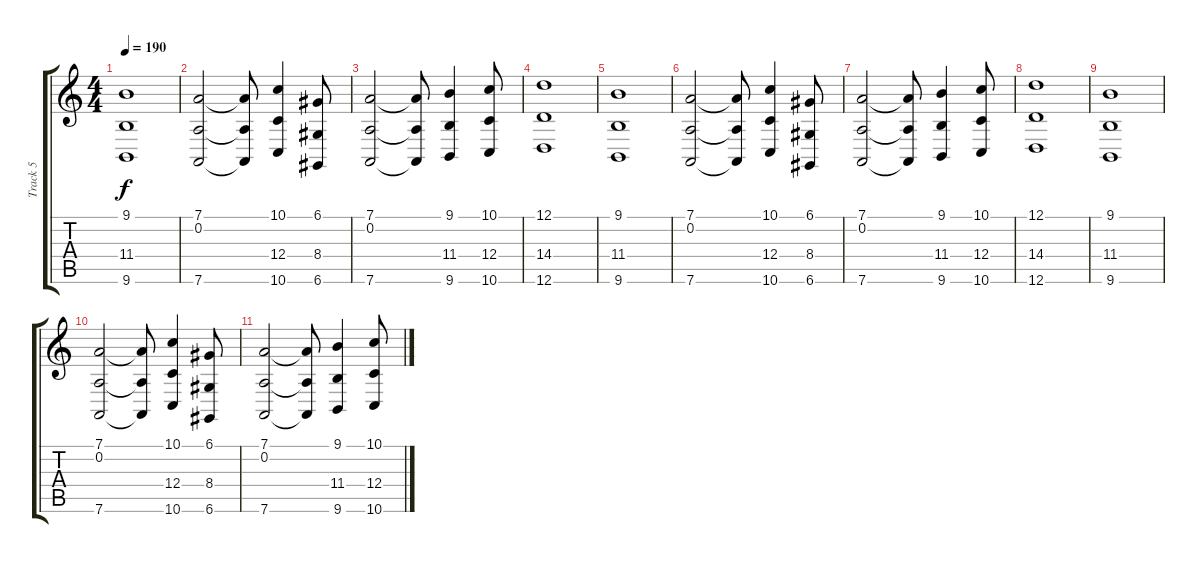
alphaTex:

\track ("Track 5" "Track 5") {instrument stringensemble1}
\staff {score tabs}
\tuning (D4 A3 F3 C3 G2 D2) {hide}
\ts (4 4)
\tempo 190
\clef g2
\ks c
(9.1 11.4 9.6).1{dy f volume 12} |
(7.1 0.2 7.6).2{volume 11} (7.1{t} 0.2{t} 7.6{t}).8 (10.1 12.4 10.6).4 (6.1 8.4 6.6).8 |
(7.1 0.2 7.6).2{volume 10} (7.1{t} 0.2{t} 7.6{t}).8 (9.1 11.4 9.6).4 (10.1 12.4 10.6).8 |
(12.1 14.4 12.6).1{volume 9} |
(9.1 11.4 9.6).1{volume 8} |
(7.1 0.2 7.6).2{volume 8} (7.1{t} 0.2{t} 7.6{t}).8 (10.1 12.4 10.6).4 (6.1 8.4 6.6).8 |
(7.1 0.2 7.6).2{volume 7} (7.1{t} 0.2{t} 7.6{t}).8 (9.1 11.4 9.6).4 (10.1 12.4 10.6).8 |
(12.1 14.4 12.6).1{volume 6} |
(9.1 11.4 9.6).1{volume 4} |
(7.1 0.2 7.6).2{volume 4} (7.1{t} 0.2{t} 7.6{t}).8 (10.1 12.4 10.6).4 (6.1 8.4 6.6).8 |
(7.1 0.2 7.6).2{volume 3} (7.1{t} 0.2{t} 7.6{t}).8 (9.1 11.4 9.6).4{volume 2} (10.1 12.4 10.6).8
